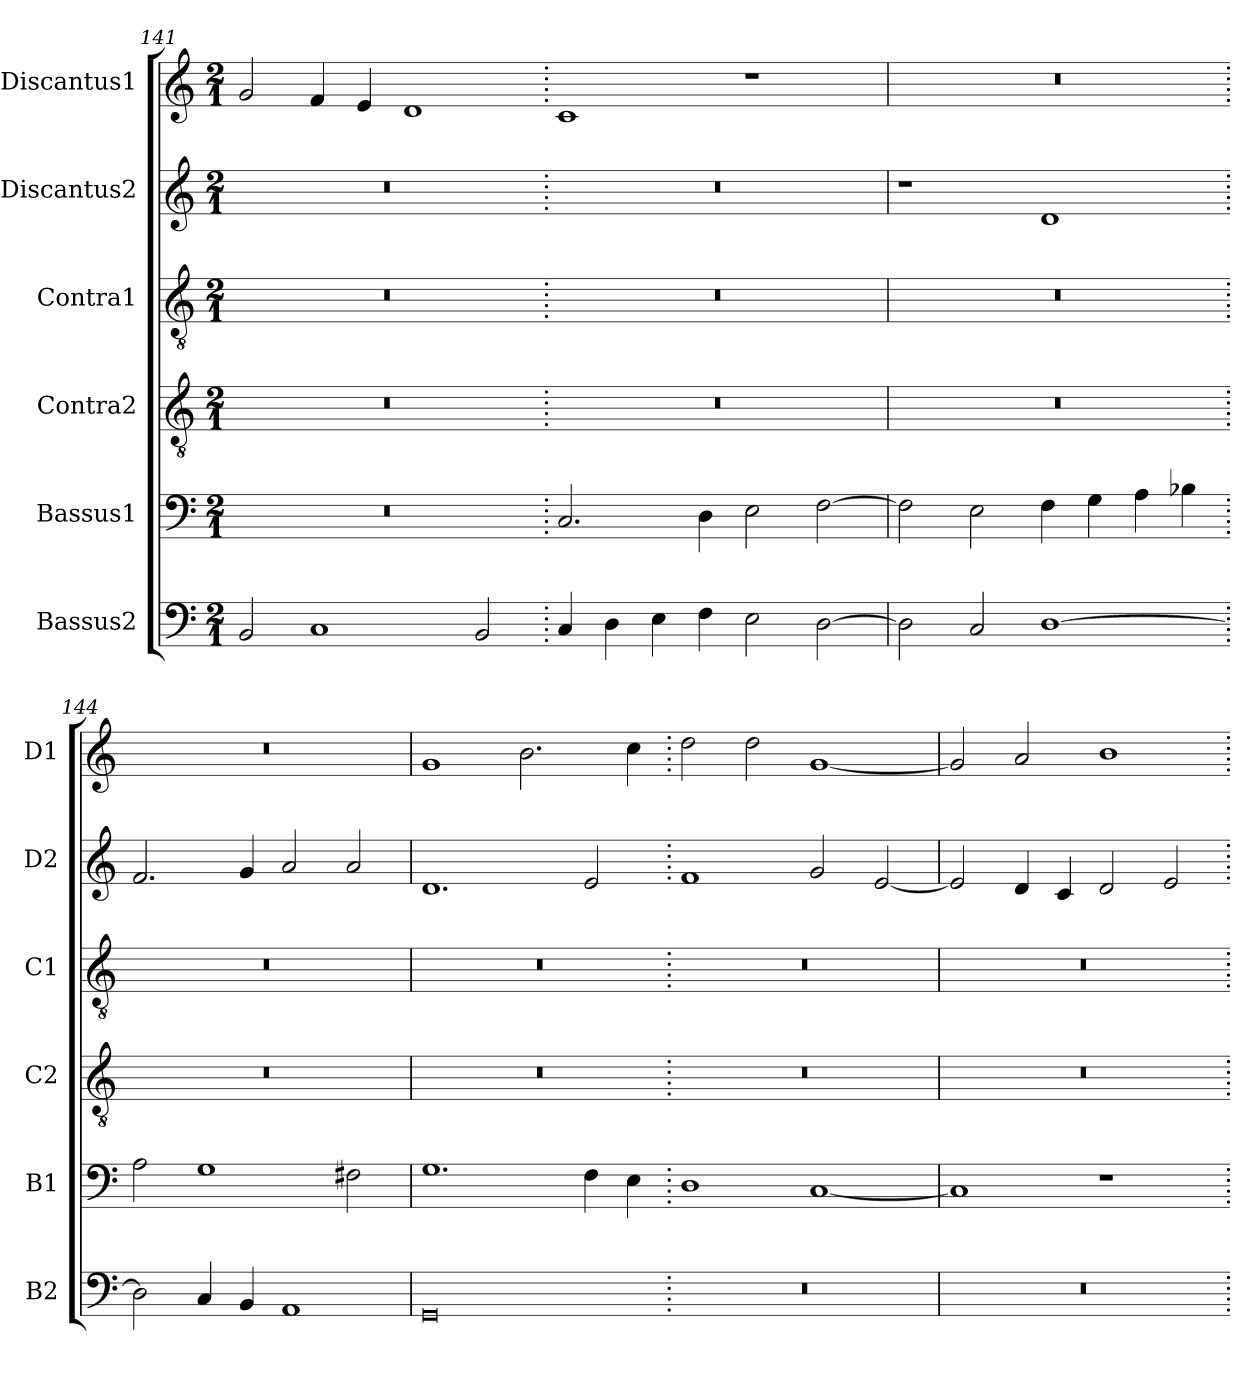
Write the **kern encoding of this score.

**kern	**kern	**kern	**kern	**kern	**kern
*part6	*part5	*part4	*part3	*part2	*part1
*staff6	*staff5	*staff4	*staff3	*staff2	*staff1
*I"Bassus2	*I"Bassus1	*I"Contra2	*I"Contra1	*I"Discantus2	*I"Discantus1
*I'B2	*I'B1	*I'C2	*I'C1	*I'D2	*I'D1
*clefF4	*clefF4	*clefGv2	*clefGv2	*clefG2	*clefG2
*k[]	*k[]	*k[]	*k[]	*k[]	*k[]
*M2/1	*M2/1	*M2/1	*M2/1	*M2/1	*M2/1
=141	=141	=141	=141	=141	=141
2BB/	0r	0r	0r	0r	2g/
1C	.	.	.	.	4f/
.	.	.	.	.	4e/
.	.	.	.	.	1d
2BB/	.	.	.	.	.
=142.	=142.	=142.	=142.	=142.	=142.
4C/	2.C/	0r	0r	0r	1c
4D\	.	.	.	.	.
4E\	.	.	.	.	.
4F\	4D\	.	.	.	.
2E\	2E\	.	.	.	1r
[2D\	[2F\	.	.	.	.
=143	=143	=143	=143	=143	=143
2D\]	2F\]	0r	0r	1r	0r
2C/	2E\	.	.	.	.
[1D	4F\	.	.	1d	.
.	4G\	.	.	.	.
.	4A\	.	.	.	.
.	4B-X\	.	.	.	.
=144.	=144.	=144.	=144.	=144.	=144.
2D\]	2A\	0r	0r	2.f/	0r
4C/	1G	.	.	.	.
4BB/	.	.	.	4g/	.
1AA	.	.	.	2a/	.
.	2F#X\	.	.	2a/	.
=145	=145	=145	=145	=145	=145
0GG	1.G	0r	0r	1.d	1g
.	.	.	.	.	2.b\
.	4F\	.	.	2e/	.
.	4E\	.	.	.	4cc\
=146.	=146.	=146.	=146.	=146.	=146.
0r	1D	0r	0r	1f	2dd\
.	.	.	.	.	2dd\
.	[1C	.	.	2g/	[1g
.	.	.	.	[2e/	.
=147	=147	=147	=147	=147	=147
0r	1C]	0r	0r	2e/]	2g/]
.	.	.	.	4d/	2a/
.	.	.	.	4c/	.
.	1r	.	.	2d/	1b
.	.	.	.	2e/	.
=.	=.	=.	=.	=.	=.
*-	*-	*-	*-	*-	*-
